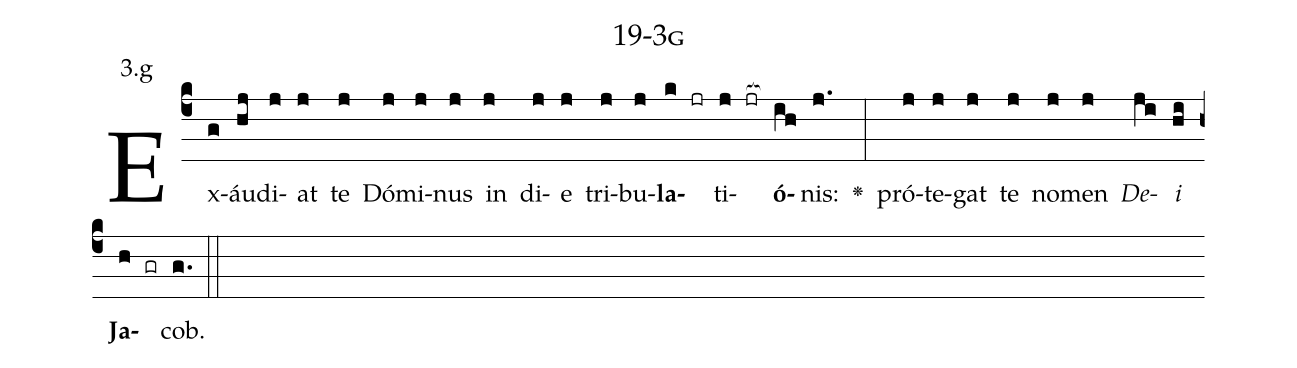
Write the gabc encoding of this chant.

name: 19-3g;
annotation: 3.g;
%%
(c4)Ex(g)áu(hj)di(j)at(j) te(j) Dó(j)mi(j)nus(j) in(j) di(j)e(j) tri(j)bu(j)<b>la</b>(k jr)ti(j jr[ocb:1{])<b>ó</b>(ih[ocb:0}])nis:(j.) <v>\greheightstar</v>(:) pró(j)te(j)gat(j) te(j) no(j)men(j) <i>De</i>(ji)<i>i</i>(hi) <b>Ja</b>(h gr)cob.(g.) (::)


%E(j) u(j) o(ji) u(hi) a(h) e.(g.) (::)
